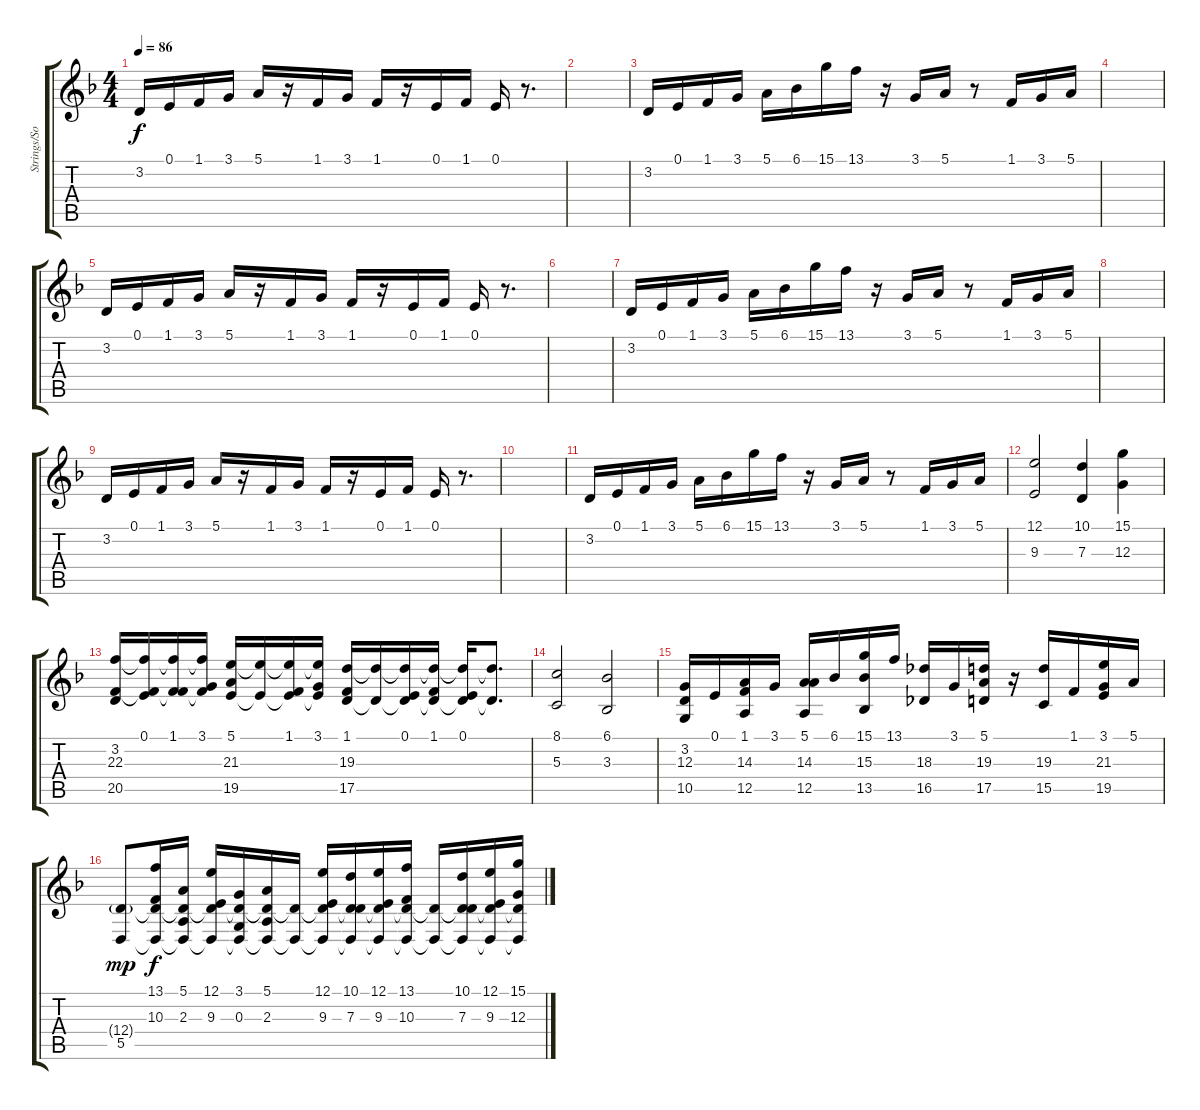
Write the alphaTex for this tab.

\track ("Strings/Solo Gtr" "Strings/So") {instrument stringensemble1}
\staff {score tabs}
\tuning (E4 B3 G3 D3 A2 E2) {hide}
\ts (4 4)
\tempo 86
\clef g2
\ks f
3.2.16{dy f volume 15} 0.1.16 1.1.16 3.1.16 5.1.16 r.16 1.1.16 3.1.16 1.1.16 r.16 0.1.16 1.1.16 0.1.16 r.8{d} |
|
3.2.16 0.1.16 1.1.16 3.1.16 5.1.16 6.1.16 15.1.16 13.1.16 r.16 3.1.16 5.1.16 r.8 1.1.16 3.1.16 5.1.16 |
|
3.2.16 0.1.16 1.1.16 3.1.16 5.1.16 r.16 1.1.16 3.1.16 1.1.16 r.16 0.1.16 1.1.16 0.1.16 r.8{d} |
|
3.2.16 0.1.16 1.1.16 3.1.16 5.1.16 6.1.16 15.1.16 13.1.16 r.16 3.1.16 5.1.16 r.8 1.1.16 3.1.16 5.1.16 |
|
3.2.16 0.1.16 1.1.16 3.1.16 5.1.16 r.16 1.1.16 3.1.16 1.1.16 r.16 0.1.16 1.1.16 0.1.16 r.8{d} |
|
3.2.16 0.1.16 1.1.16 3.1.16 5.1.16 6.1.16 15.1.16 13.1.16 r.16 3.1.16 5.1.16 r.8 1.1.16 3.1.16 5.1.16 |
(12.1 9.3).2{volume 16} (10.1 7.3).4 (15.1 12.3).4 |
(3.2 22.3 20.5).16 (0.1 22.3{t} 20.5{t}).16 (1.1 22.3{t} 20.5{t}).16 (3.1 22.3{t} 20.5{t}).16 (5.1 21.3 19.5).16 (21.3{t} 19.5{t}).16 (1.1 21.3{t} 19.5{t}).16 (3.1 21.3{t} 19.5{t}).16 (1.1 19.3 17.5).16 (19.3{t} 17.5{t}).16 (0.1 19.3{t} 17.5{t}).16 (1.1 19.3{t} 17.5{t}).16 (0.1 19.3{t} 17.5{t}).16 (19.3{t} 17.5{t}).8{d} |
(8.1 5.3).2 (6.1 3.3).2 |
(3.2 12.3 10.5).16 0.1.16 (1.1 14.3 12.5).16 3.1.16 (5.1 14.3 12.5).16 6.1.16 (15.1 15.3 13.5).16 13.1.16 (18.3 16.5).16 3.1.16 (5.1 19.3 17.5).16 r.16 (19.3 15.5).16 1.1.16 (3.1 21.3 19.5).16 5.1.16 |
(12.4{g} 5.5).8{dy mp} (13.1 10.3 12.4{t} 5.5{t}).16{dy f} (5.1 2.3 12.4{t} 5.5{t}).16 (12.1 9.3 12.4{t} 5.5{t}).16 (3.1 0.3 12.4{t} 5.5{t}).16 (5.1 2.3 12.4{t} 5.5{t}).16 (12.4{t} 5.5{t}).16 (12.1 9.3 12.4{t} 5.5{t}).16 (10.1 7.3 12.4{t} 5.5{t}).16 (12.1 9.3 12.4{t} 5.5{t}).16 (13.1 10.3 12.4{t} 5.5{t}).16 (12.4{t} 5.5{t}).16 (10.1 7.3 12.4{t} 5.5{t}).16 (12.1 9.3 12.4{t} 5.5{t}).16 (15.1 12.3 12.4{t} 5.5{t}).16
